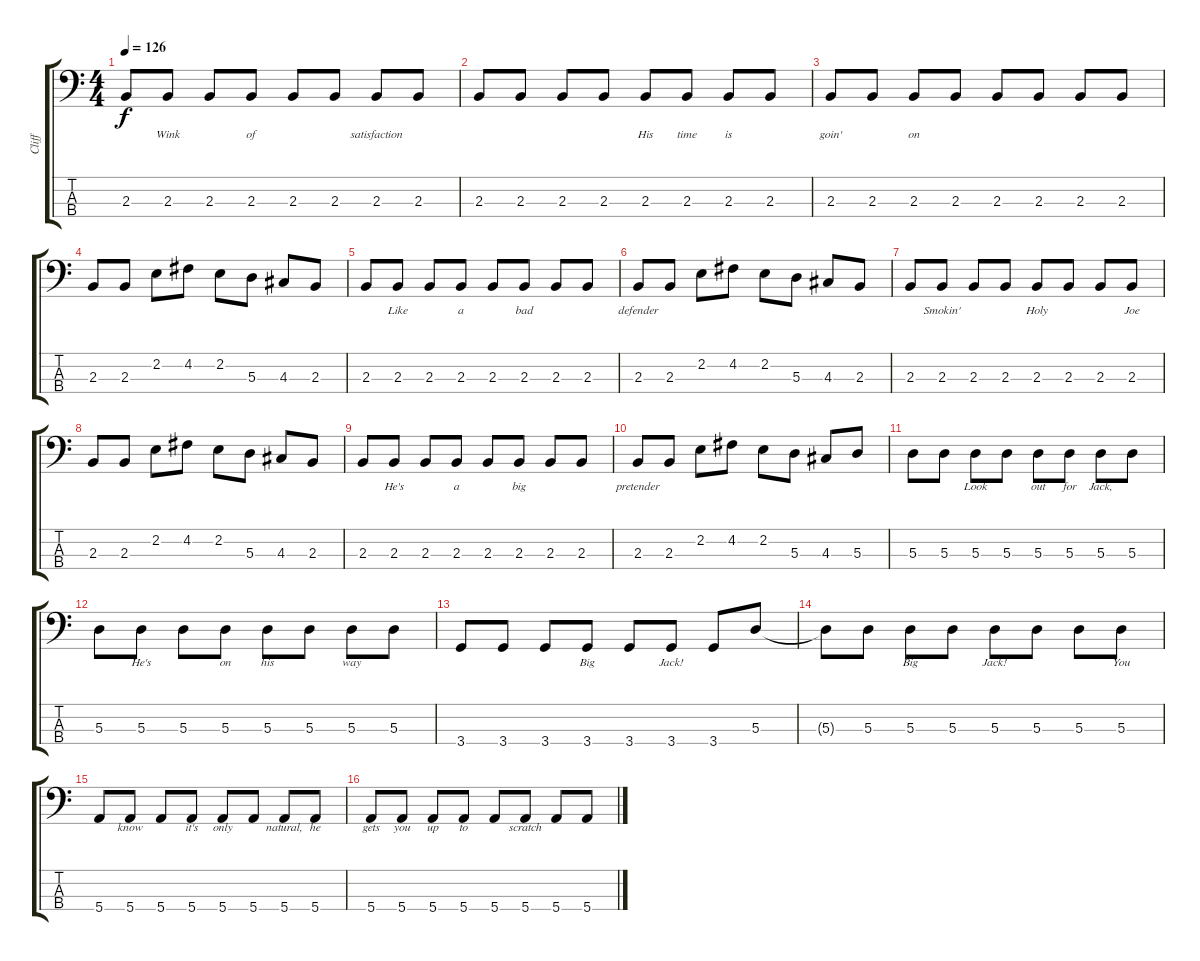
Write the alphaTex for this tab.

\track ("Cliff" "Cliff") {instrument electricbassfinger}
\staff {score tabs}
\tuning (G2 D2 A1 E1) {hide}
\ts (4 4)
\tempo 126
\clef f4
\ks c
2.3.8{lyrics (0 "") lyrics (1 "") lyrics (2 "") lyrics (3 "") lyrics (4 "") dy f} 2.3.8{lyrics (0 "Wink") lyrics (1 "") lyrics (2 "") lyrics (3 "") lyrics (4 "")} 2.3.8{lyrics (0 "") lyrics (1 "") lyrics (2 "") lyrics (3 "") lyrics (4 "")} 2.3.8{lyrics (0 "of") lyrics (1 "") lyrics (2 "") lyrics (3 "") lyrics (4 "")} 2.3.8{lyrics (0 "") lyrics (1 "") lyrics (2 "") lyrics (3 "") lyrics (4 "")} 2.3.8{lyrics (0 "") lyrics (1 "") lyrics (2 "") lyrics (3 "") lyrics (4 "")} 2.3.8{lyrics (0 "satisfaction") lyrics (1 "") lyrics (2 "") lyrics (3 "") lyrics (4 "")} 2.3.8{lyrics (0 "") lyrics (1 "") lyrics (2 "") lyrics (3 "") lyrics (4 "")} |
2.3.8{lyrics (0 "") lyrics (1 "") lyrics (2 "") lyrics (3 "") lyrics (4 "")} 2.3.8{lyrics (0 "") lyrics (1 "") lyrics (2 "") lyrics (3 "") lyrics (4 "")} 2.3.8{lyrics (0 "") lyrics (1 "") lyrics (2 "") lyrics (3 "") lyrics (4 "")} 2.3.8{lyrics (0 "") lyrics (1 "") lyrics (2 "") lyrics (3 "") lyrics (4 "")} 2.3.8{lyrics (0 "His") lyrics (1 "") lyrics (2 "") lyrics (3 "") lyrics (4 "")} 2.3.8{lyrics (0 "time") lyrics (1 "") lyrics (2 "") lyrics (3 "") lyrics (4 "")} 2.3.8{lyrics (0 "is") lyrics (1 "") lyrics (2 "") lyrics (3 "") lyrics (4 "")} 2.3.8{lyrics (0 "") lyrics (1 "") lyrics (2 "") lyrics (3 "") lyrics (4 "")} |
2.3.8{lyrics (0 "goin'") lyrics (1 "") lyrics (2 "") lyrics (3 "") lyrics (4 "")} 2.3.8{lyrics (0 "") lyrics (1 "") lyrics (2 "") lyrics (3 "") lyrics (4 "")} 2.3.8{lyrics (0 "on") lyrics (1 "") lyrics (2 "") lyrics (3 "") lyrics (4 "")} 2.3.8{lyrics (0 "") lyrics (1 "") lyrics (2 "") lyrics (3 "") lyrics (4 "")} 2.3.8{lyrics (0 "") lyrics (1 "") lyrics (2 "") lyrics (3 "") lyrics (4 "")} 2.3.8{lyrics (0 "") lyrics (1 "") lyrics (2 "") lyrics (3 "") lyrics (4 "")} 2.3.8{lyrics (0 "") lyrics (1 "") lyrics (2 "") lyrics (3 "") lyrics (4 "")} 2.3.8{lyrics (0 "") lyrics (1 "") lyrics (2 "") lyrics (3 "") lyrics (4 "")} |
2.3.8{lyrics (0 "") lyrics (1 "") lyrics (2 "") lyrics (3 "") lyrics (4 "")} 2.3.8{lyrics (0 "") lyrics (1 "") lyrics (2 "") lyrics (3 "") lyrics (4 "")} 2.2.8{lyrics (0 "") lyrics (1 "") lyrics (2 "") lyrics (3 "") lyrics (4 "")} 4.2.8{lyrics (0 "") lyrics (1 "") lyrics (2 "") lyrics (3 "") lyrics (4 "")} 2.2.8{lyrics (0 "") lyrics (1 "") lyrics (2 "") lyrics (3 "") lyrics (4 "")} 5.3.8{lyrics (0 "") lyrics (1 "") lyrics (2 "") lyrics (3 "") lyrics (4 "")} 4.3.8{lyrics (0 "") lyrics (1 "") lyrics (2 "") lyrics (3 "") lyrics (4 "")} 2.3.8{lyrics (0 "") lyrics (1 "") lyrics (2 "") lyrics (3 "") lyrics (4 "")} |
2.3.8{lyrics (0 "") lyrics (1 "") lyrics (2 "") lyrics (3 "") lyrics (4 "")} 2.3.8{lyrics (0 "Like") lyrics (1 "") lyrics (2 "") lyrics (3 "") lyrics (4 "")} 2.3.8{lyrics (0 "") lyrics (1 "") lyrics (2 "") lyrics (3 "") lyrics (4 "")} 2.3.8{lyrics (0 "a") lyrics (1 "") lyrics (2 "") lyrics (3 "") lyrics (4 "")} 2.3.8{lyrics (0 "") lyrics (1 "") lyrics (2 "") lyrics (3 "") lyrics (4 "")} 2.3.8{lyrics (0 "bad") lyrics (1 "") lyrics (2 "") lyrics (3 "") lyrics (4 "")} 2.3.8{lyrics (0 "") lyrics (1 "") lyrics (2 "") lyrics (3 "") lyrics (4 "")} 2.3.8{lyrics (0 "") lyrics (1 "") lyrics (2 "") lyrics (3 "") lyrics (4 "")} |
2.3.8{lyrics (0 "defender") lyrics (1 "") lyrics (2 "") lyrics (3 "") lyrics (4 "")} 2.3.8{lyrics (0 "") lyrics (1 "") lyrics (2 "") lyrics (3 "") lyrics (4 "")} 2.2.8{lyrics (0 "") lyrics (1 "") lyrics (2 "") lyrics (3 "") lyrics (4 "")} 4.2.8{lyrics (0 "") lyrics (1 "") lyrics (2 "") lyrics (3 "") lyrics (4 "")} 2.2.8{lyrics (0 "") lyrics (1 "") lyrics (2 "") lyrics (3 "") lyrics (4 "")} 5.3.8{lyrics (0 "") lyrics (1 "") lyrics (2 "") lyrics (3 "") lyrics (4 "")} 4.3.8{lyrics (0 "") lyrics (1 "") lyrics (2 "") lyrics (3 "") lyrics (4 "")} 2.3.8{lyrics (0 "") lyrics (1 "") lyrics (2 "") lyrics (3 "") lyrics (4 "")} |
2.3.8{lyrics (0 "") lyrics (1 "") lyrics (2 "") lyrics (3 "") lyrics (4 "")} 2.3.8{lyrics (0 "Smokin'") lyrics (1 "") lyrics (2 "") lyrics (3 "") lyrics (4 "")} 2.3.8{lyrics (0 "") lyrics (1 "") lyrics (2 "") lyrics (3 "") lyrics (4 "")} 2.3.8{lyrics (0 "") lyrics (1 "") lyrics (2 "") lyrics (3 "") lyrics (4 "")} 2.3.8{lyrics (0 "Holy") lyrics (1 "") lyrics (2 "") lyrics (3 "") lyrics (4 "")} 2.3.8{lyrics (0 "") lyrics (1 "") lyrics (2 "") lyrics (3 "") lyrics (4 "")} 2.3.8{lyrics (0 "") lyrics (1 "") lyrics (2 "") lyrics (3 "") lyrics (4 "")} 2.3.8{lyrics (0 "Joe") lyrics (1 "") lyrics (2 "") lyrics (3 "") lyrics (4 "")} |
2.3.8{lyrics (0 "") lyrics (1 "") lyrics (2 "") lyrics (3 "") lyrics (4 "")} 2.3.8{lyrics (0 "") lyrics (1 "") lyrics (2 "") lyrics (3 "") lyrics (4 "")} 2.2.8{lyrics (0 "") lyrics (1 "") lyrics (2 "") lyrics (3 "") lyrics (4 "")} 4.2.8{lyrics (0 "") lyrics (1 "") lyrics (2 "") lyrics (3 "") lyrics (4 "")} 2.2.8{lyrics (0 "") lyrics (1 "") lyrics (2 "") lyrics (3 "") lyrics (4 "")} 5.3.8{lyrics (0 "") lyrics (1 "") lyrics (2 "") lyrics (3 "") lyrics (4 "")} 4.3.8{lyrics (0 "") lyrics (1 "") lyrics (2 "") lyrics (3 "") lyrics (4 "")} 2.3.8{lyrics (0 "") lyrics (1 "") lyrics (2 "") lyrics (3 "") lyrics (4 "")} |
2.3.8{lyrics (0 "") lyrics (1 "") lyrics (2 "") lyrics (3 "") lyrics (4 "")} 2.3.8{lyrics (0 "He's") lyrics (1 "") lyrics (2 "") lyrics (3 "") lyrics (4 "")} 2.3.8{lyrics (0 "") lyrics (1 "") lyrics (2 "") lyrics (3 "") lyrics (4 "")} 2.3.8{lyrics (0 "a") lyrics (1 "") lyrics (2 "") lyrics (3 "") lyrics (4 "")} 2.3.8{lyrics (0 "") lyrics (1 "") lyrics (2 "") lyrics (3 "") lyrics (4 "")} 2.3.8{lyrics (0 "big") lyrics (1 "") lyrics (2 "") lyrics (3 "") lyrics (4 "")} 2.3.8{lyrics (0 "") lyrics (1 "") lyrics (2 "") lyrics (3 "") lyrics (4 "")} 2.3.8{lyrics (0 "") lyrics (1 "") lyrics (2 "") lyrics (3 "") lyrics (4 "")} |
2.3.8{lyrics (0 "pretender") lyrics (1 "") lyrics (2 "") lyrics (3 "") lyrics (4 "")} 2.3.8{lyrics (0 "") lyrics (1 "") lyrics (2 "") lyrics (3 "") lyrics (4 "")} 2.2.8{lyrics (0 "") lyrics (1 "") lyrics (2 "") lyrics (3 "") lyrics (4 "")} 4.2.8{lyrics (0 "") lyrics (1 "") lyrics (2 "") lyrics (3 "") lyrics (4 "")} 2.2.8{lyrics (0 "") lyrics (1 "") lyrics (2 "") lyrics (3 "") lyrics (4 "")} 5.3.8{lyrics (0 "") lyrics (1 "") lyrics (2 "") lyrics (3 "") lyrics (4 "")} 4.3.8{lyrics (0 "") lyrics (1 "") lyrics (2 "") lyrics (3 "") lyrics (4 "")} 5.3.8{lyrics (0 "") lyrics (1 "") lyrics (2 "") lyrics (3 "") lyrics (4 "")} |
5.3.8{lyrics (0 "") lyrics (1 "") lyrics (2 "") lyrics (3 "") lyrics (4 "")} 5.3.8{lyrics (0 "") lyrics (1 "") lyrics (2 "") lyrics (3 "") lyrics (4 "")} 5.3.8{lyrics (0 "Look") lyrics (1 "") lyrics (2 "") lyrics (3 "") lyrics (4 "")} 5.3.8{lyrics (0 "") lyrics (1 "") lyrics (2 "") lyrics (3 "") lyrics (4 "")} 5.3.8{lyrics (0 "out") lyrics (1 "") lyrics (2 "") lyrics (3 "") lyrics (4 "")} 5.3.8{lyrics (0 "for") lyrics (1 "") lyrics (2 "") lyrics (3 "") lyrics (4 "")} 5.3.8{lyrics (0 "Jack,") lyrics (1 "") lyrics (2 "") lyrics (3 "") lyrics (4 "")} 5.3.8{lyrics (0 "") lyrics (1 "") lyrics (2 "") lyrics (3 "") lyrics (4 "")} |
5.3.8{lyrics (0 "") lyrics (1 "") lyrics (2 "") lyrics (3 "") lyrics (4 "")} 5.3.8{lyrics (0 "He's") lyrics (1 "") lyrics (2 "") lyrics (3 "") lyrics (4 "")} 5.3.8{lyrics (0 "") lyrics (1 "") lyrics (2 "") lyrics (3 "") lyrics (4 "")} 5.3.8{lyrics (0 "on") lyrics (1 "") lyrics (2 "") lyrics (3 "") lyrics (4 "")} 5.3.8{lyrics (0 "his") lyrics (1 "") lyrics (2 "") lyrics (3 "") lyrics (4 "")} 5.3.8{lyrics (0 "") lyrics (1 "") lyrics (2 "") lyrics (3 "") lyrics (4 "")} 5.3.8{lyrics (0 "way") lyrics (1 "") lyrics (2 "") lyrics (3 "") lyrics (4 "")} 5.3.8{lyrics (0 "") lyrics (1 "") lyrics (2 "") lyrics (3 "") lyrics (4 "")} |
3.4.8{lyrics (0 "") lyrics (1 "") lyrics (2 "") lyrics (3 "") lyrics (4 "")} 3.4.8{lyrics (0 "") lyrics (1 "") lyrics (2 "") lyrics (3 "") lyrics (4 "")} 3.4.8{lyrics (0 "") lyrics (1 "") lyrics (2 "") lyrics (3 "") lyrics (4 "")} 3.4.8{lyrics (0 "Big") lyrics (1 "") lyrics (2 "") lyrics (3 "") lyrics (4 "")} 3.4.8{lyrics (0 "") lyrics (1 "") lyrics (2 "") lyrics (3 "") lyrics (4 "")} 3.4.8{lyrics (0 "Jack!") lyrics (1 "") lyrics (2 "") lyrics (3 "") lyrics (4 "")} 3.4.8{lyrics (0 "") lyrics (1 "") lyrics (2 "") lyrics (3 "") lyrics (4 "")} 5.3.8{lyrics (0 "") lyrics (1 "") lyrics (2 "") lyrics (3 "") lyrics (4 "")} |
5.3{t}.8{lyrics (0 "") lyrics (1 "") lyrics (2 "") lyrics (3 "") lyrics (4 "")} 5.3.8{lyrics (0 "") lyrics (1 "") lyrics (2 "") lyrics (3 "") lyrics (4 "")} 5.3.8{lyrics (0 "Big") lyrics (1 "") lyrics (2 "") lyrics (3 "") lyrics (4 "")} 5.3.8{lyrics (0 "") lyrics (1 "") lyrics (2 "") lyrics (3 "") lyrics (4 "")} 5.3.8{lyrics (0 "Jack!") lyrics (1 "") lyrics (2 "") lyrics (3 "") lyrics (4 "")} 5.3.8{lyrics (0 "") lyrics (1 "") lyrics (2 "") lyrics (3 "") lyrics (4 "")} 5.3.8{lyrics (0 "") lyrics (1 "") lyrics (2 "") lyrics (3 "") lyrics (4 "")} 5.3.8{lyrics (0 "You") lyrics (1 "") lyrics (2 "") lyrics (3 "") lyrics (4 "")} |
5.4.8{lyrics (0 "") lyrics (1 "") lyrics (2 "") lyrics (3 "") lyrics (4 "")} 5.4.8{lyrics (0 "know") lyrics (1 "") lyrics (2 "") lyrics (3 "") lyrics (4 "")} 5.4.8{lyrics (0 "") lyrics (1 "") lyrics (2 "") lyrics (3 "") lyrics (4 "")} 5.4.8{lyrics (0 "it's") lyrics (1 "") lyrics (2 "") lyrics (3 "") lyrics (4 "")} 5.4.8{lyrics (0 "only") lyrics (1 "") lyrics (2 "") lyrics (3 "") lyrics (4 "")} 5.4.8{lyrics (0 "") lyrics (1 "") lyrics (2 "") lyrics (3 "") lyrics (4 "")} 5.4.8{lyrics (0 "natural,") lyrics (1 "") lyrics (2 "") lyrics (3 "") lyrics (4 "")} 5.4.8{lyrics (0 "he") lyrics (1 "") lyrics (2 "") lyrics (3 "") lyrics (4 "")} |
5.4.8{lyrics (0 "gets") lyrics (1 "") lyrics (2 "") lyrics (3 "") lyrics (4 "")} 5.4.8{lyrics (0 "you") lyrics (1 "") lyrics (2 "") lyrics (3 "") lyrics (4 "")} 5.4.8{lyrics (0 "up") lyrics (1 "") lyrics (2 "") lyrics (3 "") lyrics (4 "")} 5.4.8{lyrics (0 "to") lyrics (1 "") lyrics (2 "") lyrics (3 "") lyrics (4 "")} 5.4.8{lyrics (0 "") lyrics (1 "") lyrics (2 "") lyrics (3 "") lyrics (4 "")} 5.4.8{lyrics (0 "scratch") lyrics (1 "") lyrics (2 "") lyrics (3 "") lyrics (4 "")} 5.4.8{lyrics (0 "") lyrics (1 "") lyrics (2 "") lyrics (3 "") lyrics (4 "")} 5.4.8{lyrics (0 "") lyrics (1 "") lyrics (2 "") lyrics (3 "") lyrics (4 "")}
